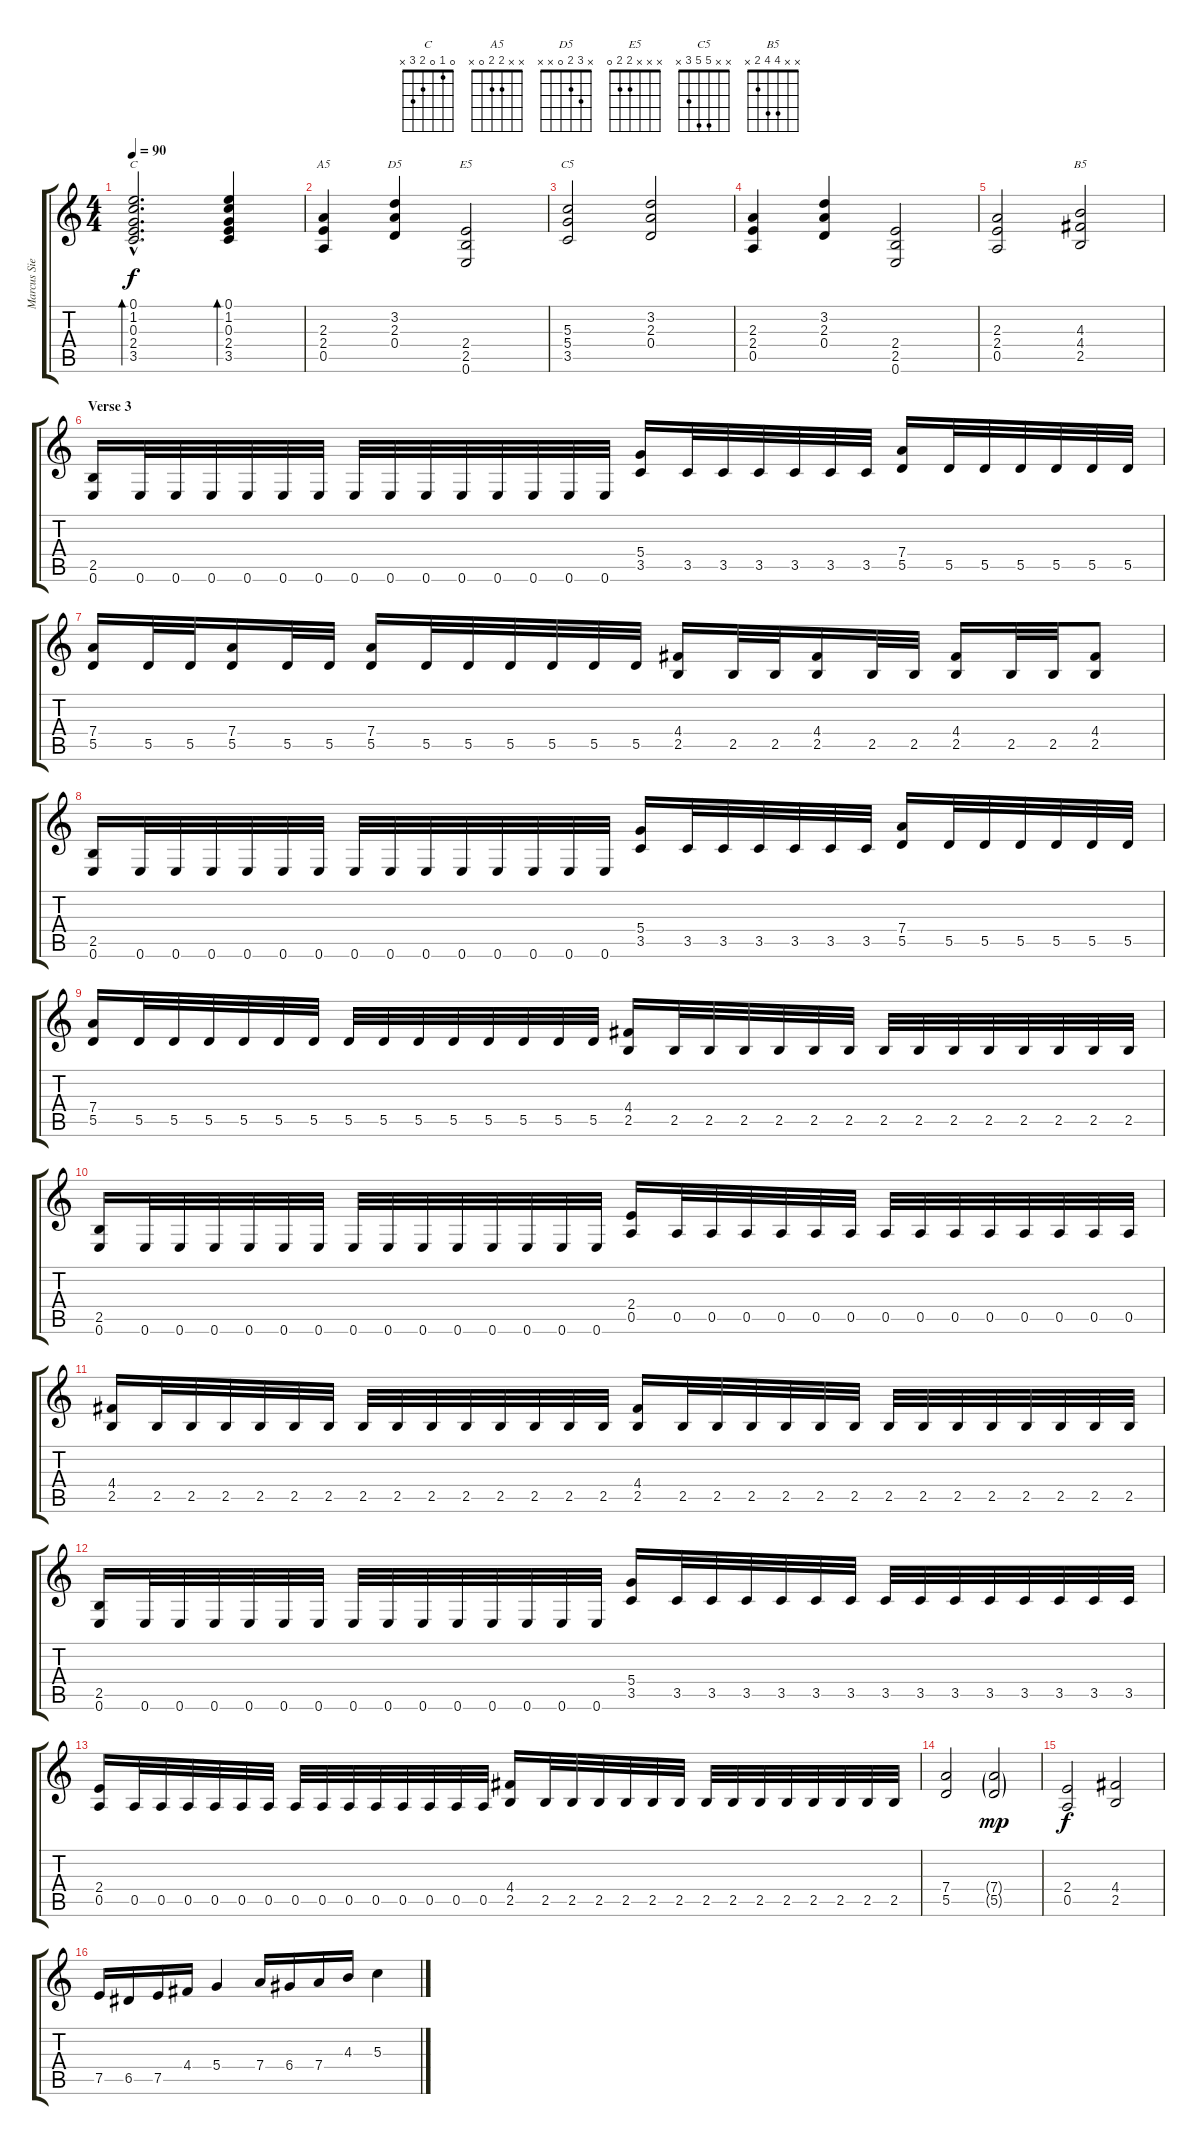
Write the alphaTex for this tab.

\track ("Marcus Siepen" "Marcus Sie") {instrument distortionguitar}
\staff {score tabs}
\tuning (E4 B3 G3 D3 A2 E2) {hide}
\chord ("C" 0 1 0 2 3 x)
\chord ("A5" x x 2 2 0 x)
\chord ("D5" x 3 2 0 x x)
\chord ("E5" x x x 2 2 0)
\chord ("C5" x x 5 5 3 x)
\chord ("B5" x x 4 4 2 x)
\ts (4 4)
\tempo 90
\clef g2
\ks c
(0.1{hac} 1.2{hac} 0.3{hac} 2.4{hac} 3.5{hac}).2{d bd 480 ch "C" dy f} (0.1 1.2 0.3 2.4 3.5).4{bd 480} |
(2.3 2.4 0.5).4{ch "A5" instrument distortionguitar} (3.2 2.3 0.4).4{ch "D5"} (2.4 2.5 0.6).2{ch "E5"} |
(5.3 5.4 3.5).2{ch "C5"} (3.2 2.3 0.4).2 |
(2.3 2.4 0.5).4 (3.2 2.3 0.4).4 (2.4 2.5 0.6).2 |
(2.3 2.4 0.5).2 (4.3 4.4 2.5).2{ch "B5"} |
\section ("" "Verse 3")
(2.5 0.6).16 0.6.32 0.6.32 0.6.32 0.6.32 0.6.32 0.6.32 0.6.32 0.6.32 0.6.32 0.6.32 0.6.32 0.6.32 0.6.32 0.6.32 (5.4 3.5).16 3.5.32 3.5.32 3.5.32 3.5.32 3.5.32 3.5.32 (7.4 5.5).16 5.5.32 5.5.32 5.5.32 5.5.32 5.5.32 5.5.32 |
(7.4 5.5).16 5.5.32 5.5.32 (7.4 5.5).16 5.5.32 5.5.32 (7.4 5.5).16 5.5.32 5.5.32 5.5.32 5.5.32 5.5.32 5.5.32 (4.4 2.5).16 2.5.32 2.5.32 (4.4 2.5).16 2.5.32 2.5.32 (4.4 2.5).16 2.5.32 2.5.32 (4.4 2.5).8 |
(2.5 0.6).16 0.6.32 0.6.32 0.6.32 0.6.32 0.6.32 0.6.32 0.6.32 0.6.32 0.6.32 0.6.32 0.6.32 0.6.32 0.6.32 0.6.32 (5.4 3.5).16 3.5.32 3.5.32 3.5.32 3.5.32 3.5.32 3.5.32 (7.4 5.5).16 5.5.32 5.5.32 5.5.32 5.5.32 5.5.32 5.5.32 |
(7.4 5.5).16 5.5.32 5.5.32 5.5.32 5.5.32 5.5.32 5.5.32 5.5.32 5.5.32 5.5.32 5.5.32 5.5.32 5.5.32 5.5.32 5.5.32 (4.4 2.5).16 2.5.32 2.5.32 2.5.32 2.5.32 2.5.32 2.5.32 2.5.32 2.5.32 2.5.32 2.5.32 2.5.32 2.5.32 2.5.32 2.5.32 |
(2.5 0.6).16 0.6.32 0.6.32 0.6.32 0.6.32 0.6.32 0.6.32 0.6.32 0.6.32 0.6.32 0.6.32 0.6.32 0.6.32 0.6.32 0.6.32 (2.4 0.5).16 0.5.32 0.5.32 0.5.32 0.5.32 0.5.32 0.5.32 0.5.32 0.5.32 0.5.32 0.5.32 0.5.32 0.5.32 0.5.32 0.5.32 |
(4.4 2.5).16 2.5.32 2.5.32 2.5.32 2.5.32 2.5.32 2.5.32 2.5.32 2.5.32 2.5.32 2.5.32 2.5.32 2.5.32 2.5.32 2.5.32 (4.4 2.5).16 2.5.32 2.5.32 2.5.32 2.5.32 2.5.32 2.5.32 2.5.32 2.5.32 2.5.32 2.5.32 2.5.32 2.5.32 2.5.32 2.5.32 |
(2.5 0.6).16 0.6.32 0.6.32 0.6.32 0.6.32 0.6.32 0.6.32 0.6.32 0.6.32 0.6.32 0.6.32 0.6.32 0.6.32 0.6.32 0.6.32 (5.4 3.5).16 3.5.32 3.5.32 3.5.32 3.5.32 3.5.32 3.5.32 3.5.32 3.5.32 3.5.32 3.5.32 3.5.32 3.5.32 3.5.32 3.5.32 |
(2.4 0.5).16 0.5.32 0.5.32 0.5.32 0.5.32 0.5.32 0.5.32 0.5.32 0.5.32 0.5.32 0.5.32 0.5.32 0.5.32 0.5.32 0.5.32 (4.4 2.5).16 2.5.32 2.5.32 2.5.32 2.5.32 2.5.32 2.5.32 2.5.32 2.5.32 2.5.32 2.5.32 2.5.32 2.5.32 2.5.32 2.5.32 |
(7.4 5.5).2 (7.4{g} 5.5{g}).2{dy mp} |
(2.4 0.5).2{dy f} (4.4 2.5).2 |
7.5.16 6.5.16 7.5.16 4.4.16 5.4.4 7.4.16 6.4.16 7.4.16 4.3.16 5.3.4
